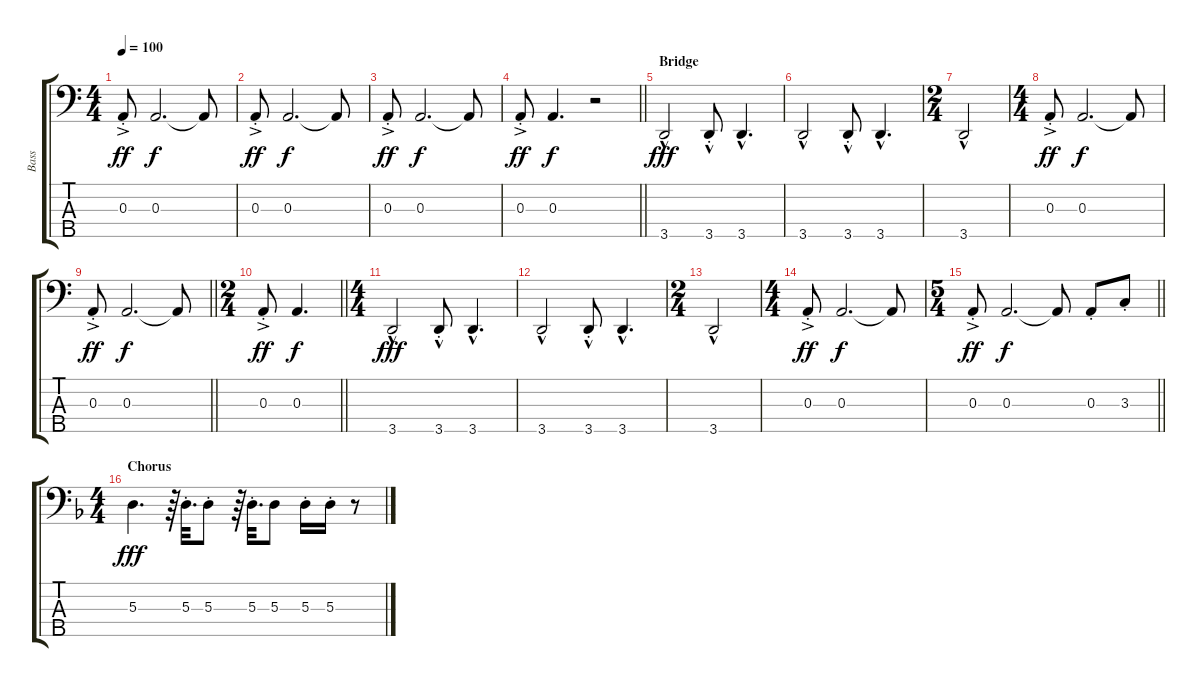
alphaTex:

\track ("Bass" "Bass") {instrument electricbassfinger}
\staff {score tabs}
\tuning (G2 D2 A1 E1 B0) {hide}
\ts (4 4)
\tempo 100
\clef f4
\ks c
0.3{ac st}.8{dy ff} 0.3.2{d dy f} 0.3{t}.8 |
0.3{ac st}.8{dy ff} 0.3.2{d dy f} 0.3{t}.8 |
0.3{ac st}.8{dy ff} 0.3.2{d dy f} 0.3{t}.8 |
\barLineRight lightlight
0.3{ac st}.8{dy ff} 0.3.4{d dy f} r.2 |
\section ("" "Bridge")
3.5{hac}.2{dy fff} 3.5{hac st}.8 3.5{hac}.4{d} |
3.5{hac}.2 3.5{hac st}.8 3.5{hac}.4{d} |
\ts (2 4)
3.5{hac}.2 |
\ts (4 4)
0.3{ac st}.8{dy ff} 0.3.2{d dy f} 0.3{t}.8 |
\barLineRight lightlight
0.3{ac st}.8{dy ff} 0.3.2{d dy f} 0.3{t}.8 |
\ts (2 4)
\barLineRight lightlight
0.3{ac st}.8{dy ff} 0.3.4{d dy f} |
\ts (4 4)
3.5{hac}.2{dy fff} 3.5{hac st}.8 3.5{hac}.4{d} |
3.5{hac}.2 3.5{hac st}.8 3.5{hac}.4{d} |
\ts (2 4)
3.5{hac}.2 |
\ts (4 4)
0.3{ac st}.8{dy ff} 0.3.2{d dy f} 0.3{t}.8 |
\ts (5 4)
\barLineRight lightlight
0.3{ac st}.8{dy ff} 0.3.2{d dy f} 0.3{t}.8 0.3{st}.8 3.3{st}.8 |
\ts (4 4)
\section ("" "Chorus")
\ks f
5.3.4{d dy fff} r.64 5.3{st}.32{d} 5.3{st}.8 r.64 5.3{st}.32{d} 5.3.8 5.3{st}.16 5.3{st}.16 r.8
